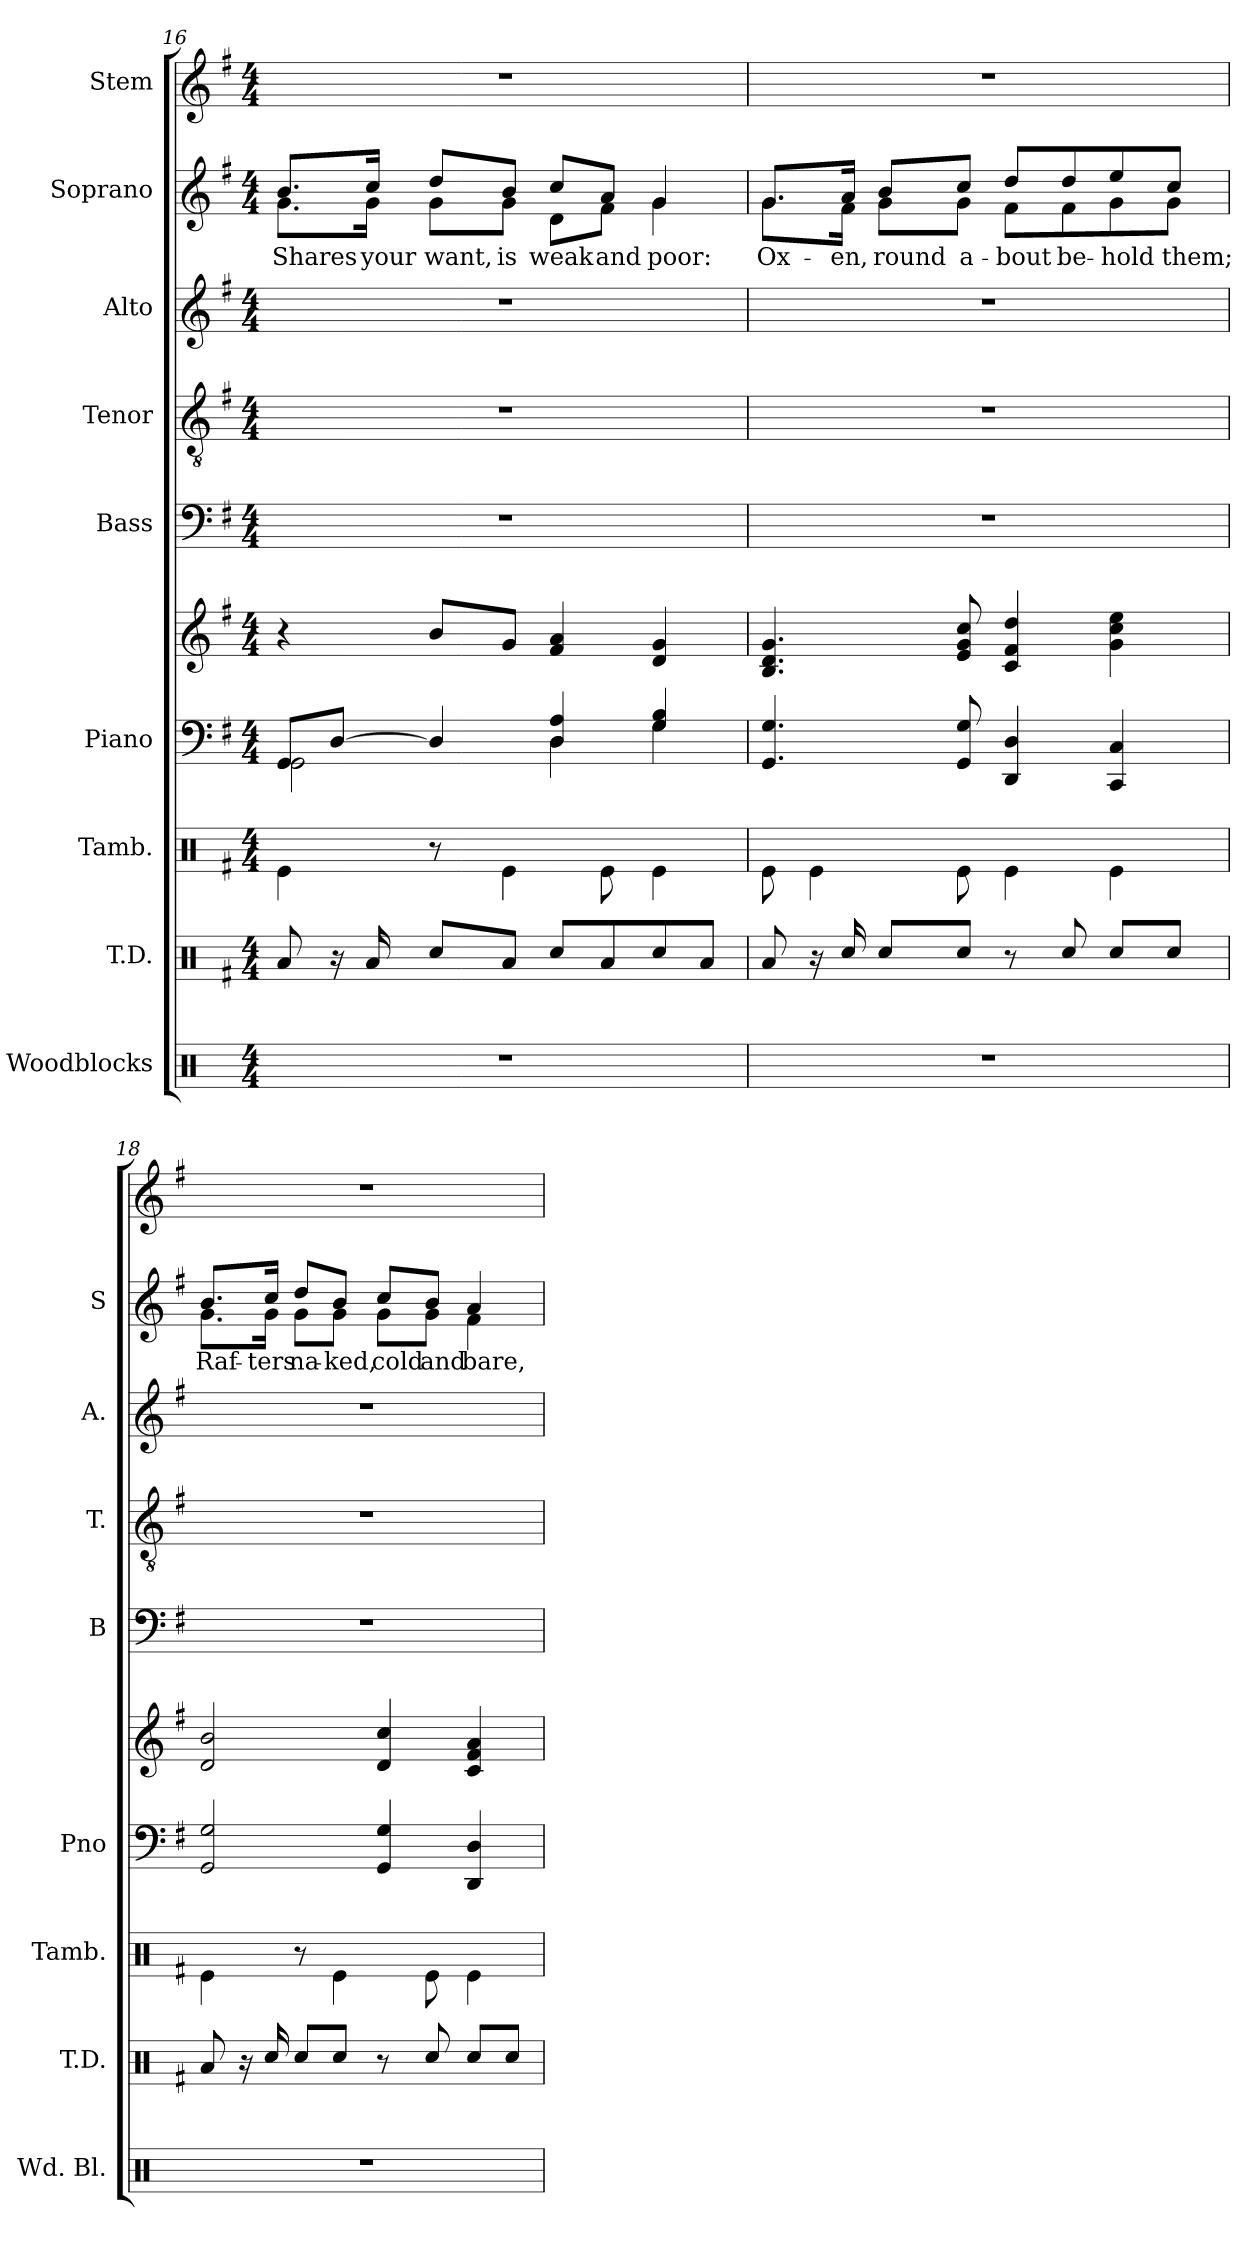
**kern	**kern	**kern	**kern	**kern	**kern	**kern	**kern	**kern	**text	**kern
*part9	*part8	*part7	*part6	*part6	*part5	*part4	*part3	*part2	*part2	*part1
*staff10	*staff9	*staff8	*staff7	*staff6	*staff5	*staff4	*staff3	*staff2	*staff2	*staff1
*I"Woodblocks	*I"T.D.	*I"Tamb.	*I"Piano	*	*I"Bass	*I"Tenor	*I"Alto	*I"Soprano	*	*I"Stem
*I'Wd. Bl.	*I'T.D.	*I'Tamb.	*I'Pno	*	*I'B	*I'T.	*I'A.	*I'S	*	*
*clefX	*clefX	*clefX	*clefF4	*clefG2	*clefF4	*clefGv2	*clefG2	*clefG2	*	*clefG2
*k[]	*k[f#]	*k[f#]	*k[f#]	*k[f#]	*k[f#]	*k[f#]	*k[f#]	*k[f#]	*	*k[f#]
*M4/4	*M4/4	*M4/4	*M4/4	*M4/4	*M4/4	*M4/4	*M4/4	*M4/4	*	*M4/4
=16	=16	=16	=16	=16	=16	=16	=16	=16	=16	=16
*	*	*	*^	*	*	*	*	*^	*	*
1r	8Ra/	4Re\	8GG/L	2GG\	4r	1r	1r	1r	8.b/L	8.g\L	Shares	1r
.	16r	.	[8D/J	.	.	.	.	.	.	.	.	.
.	16Ra/	.	.	.	.	.	.	.	16cc/Jk	16g\Jk	your	.
.	8Rcc/L	8r	4D/]	.	8b/L	.	.	.	8dd/L	8g\L	want,	.
.	8Ra/J	4Re\	.	.	8g/J	.	.	.	8b/J	8g\J	is	.
.	8Rcc/L	.	4D/ 4A/	4D\	4f#/ 4a/	.	.	.	8cc/L	8d\L	weak	.
.	8Ra/	8Re\	.	.	.	.	.	.	8a/J	8f#\J	and	.
.	8Rcc/	4Re\	4G/ 4B/	4G\	4d/ 4g/	.	.	.	4g/	4g\	poor:	.
.	8Ra/J	.	.	.	.	.	.	.	.	.	.	.
*	*	*	*v	*v	*	*	*	*	*	*	*	*
!!LO:PB:g=z
=17	=17	=17	=17	=17	=17	=17	=17	=17	=17	=17	=17
1r	8Ra/	8Re\	4.GG/ 4.G/	4.B/ 4.d/ 4.g/	1r	1r	1r	8.g/L	8.g\L	Ox-	1r
.	16r	4Re\	.	.	.	.	.	.	.	.	.
.	16Rcc/	.	.	.	.	.	.	16a/Jk	16f#\Jk	-en,	.
.	8Rcc/L	.	.	.	.	.	.	8b/L	8g\L	round	.
.	8Rcc/J	8Re\	8GG/ 8G/	8e/ 8g/ 8cc/	.	.	.	8cc/J	8g\J	a-	.
.	8r	4Re\	4DD/ 4D/	4c/ 4f#/ 4dd/	.	.	.	8dd/L	8f#\L	-bout	.
.	8Rcc/	.	.	.	.	.	.	8dd/	8f#\	be-	.
.	8Rcc/L	4Re\	4CC/ 4C/	4g\ 4cc\ 4ee\	.	.	.	8ee/	8g\	-hold	.
.	8Rcc/J	.	.	.	.	.	.	8cc/J	8g\J	them;	.
=18	=18	=18	=18	=18	=18	=18	=18	=18	=18	=18	=18
1r	8Ra/	4Re\	2GG/ 2G/	2d/ 2b/	1r	1r	1r	8.b/L	8.g\L	Raf-	1r
.	16r	.	.	.	.	.	.	.	.	.	.
.	16Rcc/	.	.	.	.	.	.	16cc/Jk	16g\Jk	-ters	.
.	8Rcc/L	8r	.	.	.	.	.	8dd/L	8g\L	na-	.
.	8Rcc/J	4Re\	.	.	.	.	.	8b/J	8g\J	-ked,	.
.	8r	.	4GG/ 4G/	4d/ 4cc/	.	.	.	8cc/L	8g\L	cold	.
.	8Rcc/	8Re\	.	.	.	.	.	8b/J	8g\J	and	.
.	8Rcc/L	4Re\	4DD/ 4D/	4c/ 4f#/ 4a/	.	.	.	4a/	4f#\	bare,	.
.	8Rcc/J	.	.	.	.	.	.	.	.	.	.
*	*	*	*	*	*	*	*	*v	*v	*	*
=	=	=	=	=	=	=	=	=	=	=
*-	*-	*-	*-	*-	*-	*-	*-	*-	*-	*-
